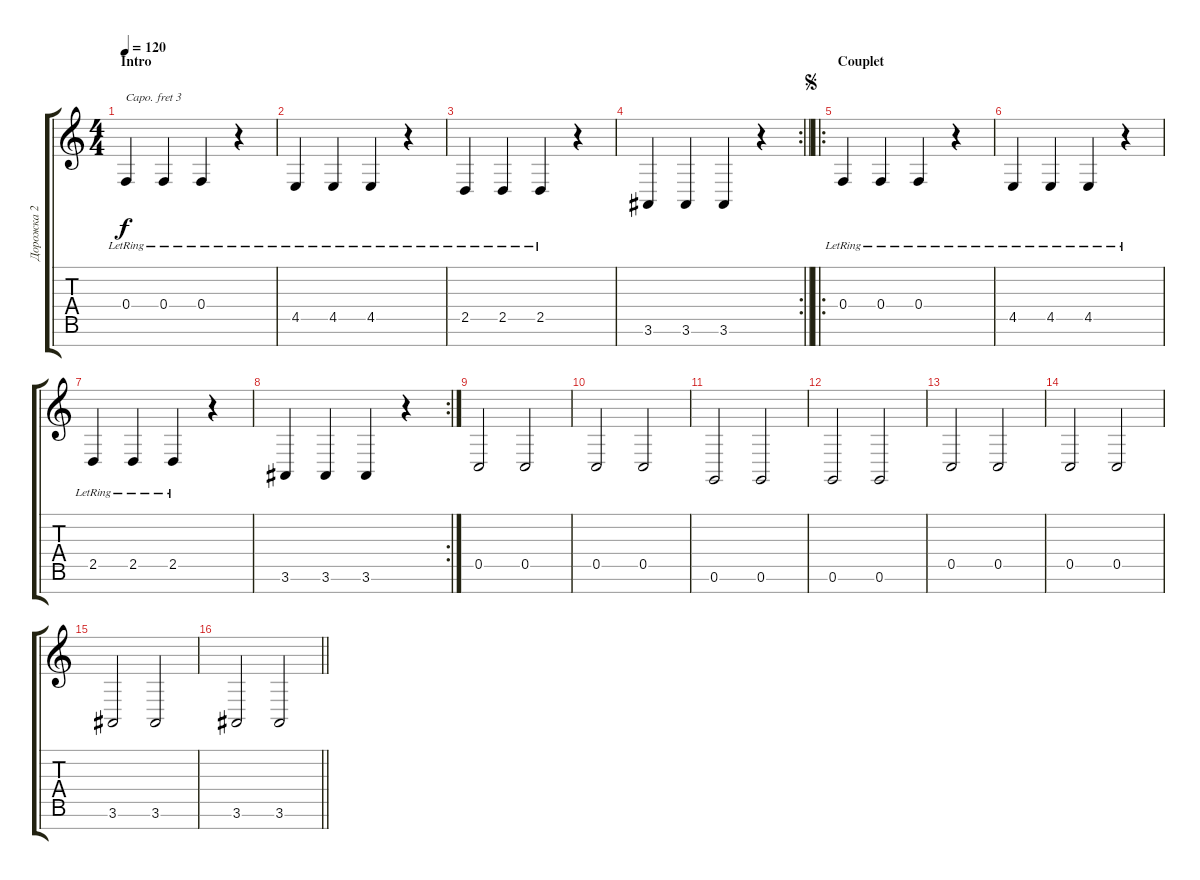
\track ("Дорожка 2" "Дорожка 2") {solo instrument brightacousticpiano}
\staff {score tabs}
\capo 3
\tuning (E4 B3 G3 D3 A2 E2 B1) {hide}
\ts (4 4)
\section ("" "Intro")
\tempo 120
\clef g2
\ks c
0.4{lr}.4{dy f instrument brightacousticpiano} 0.4{lr}.4 0.4{lr}.4 r.4 |
4.5{lr}.4 4.5{lr}.4 4.5{lr}.4 r.4 |
2.5{lr}.4 2.5{lr}.4 2.5{lr}.4 r.4 |
\rc 2
\barLineRight lightlight
3.6.4 3.6.4 3.6.4 r.4 |
\ro
\section ("" "Couplet")
\jump segno
0.4{lr}.4 0.4{lr}.4 0.4{lr}.4 r.4 |
4.5{lr}.4 4.5{lr}.4 4.5{lr}.4 r.4 |
2.5{lr}.4 2.5{lr}.4 2.5{lr}.4 r.4 |
\rc 2
3.6.4 3.6.4 3.6.4 r.4 |
0.5.2 0.5.2 |
0.5.2 0.5.2 |
0.6.2 0.6.2 |
0.6.2 0.6.2 |
0.5.2 0.5.2 |
0.5.2 0.5.2 |
3.6.2 3.6.2 |
\barLineRight lightlight
3.6.2 3.6.2
